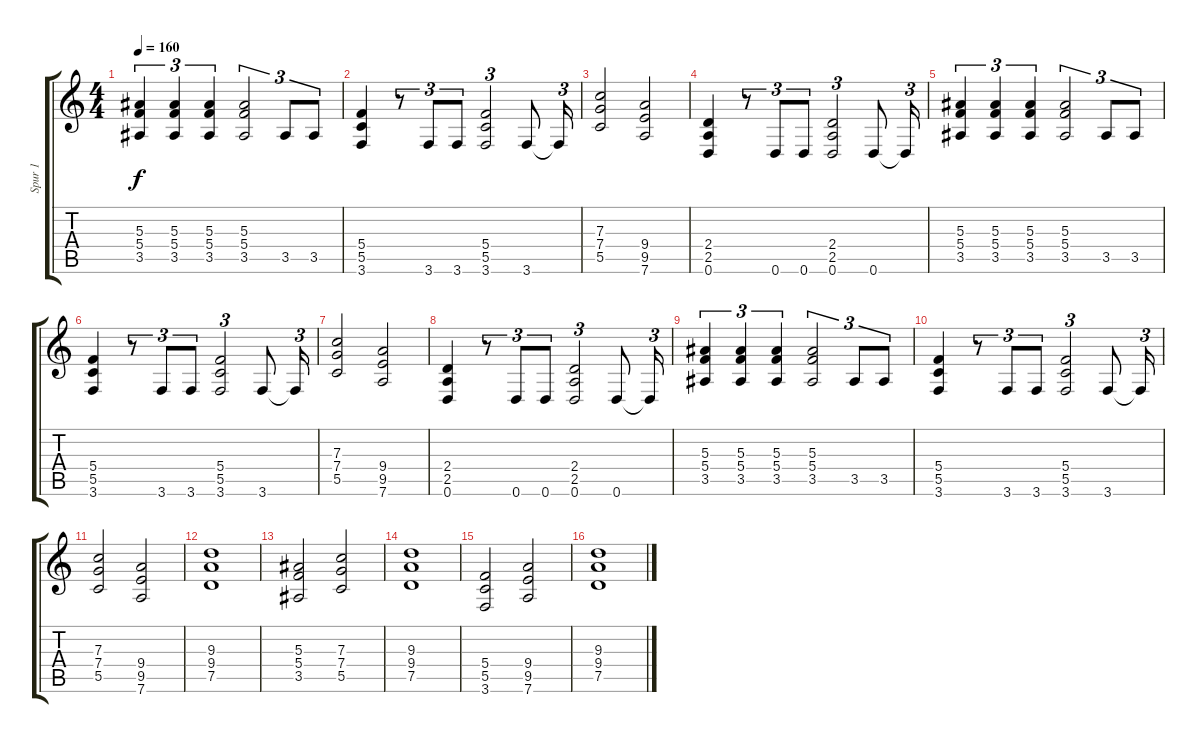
\track ("Spur 1" "Spur 1") {instrument distortionguitar}
\staff {score tabs}
\tuning (D4 A3 F3 C3 G2 D2) {hide}
\ts (4 4)
\tempo 160
\clef g2
\ks c
(5.3 5.4 3.5).4{tu (3 2) dy f} (5.3 5.4 3.5).4{tu (3 2)} (5.3 5.4 3.5).4{tu (3 2)} (5.3 5.4 3.5).2{tu (3 2)} 3.5.8{tu (3 2)} 3.5.8{tu (3 2)} |
(5.4 5.5 3.6).4 r.8{tu (3 2)} 3.6.8{tu (3 2)} 3.6.8{tu (3 2)} (5.4 5.5 3.6).2{tu (3 2)} 3.6.8 3.6{t}.16{tu (3 2)} |
(7.3 7.4 5.5).2 (9.4 9.5 7.6).2 |
(2.4 2.5 0.6).4 r.8{tu (3 2)} 0.6.8{tu (3 2)} 0.6.8{tu (3 2)} (2.4 2.5 0.6).2{tu (3 2)} 0.6.8 0.6{t}.16{tu (3 2)} |
(5.3 5.4 3.5).4{tu (3 2)} (5.3 5.4 3.5).4{tu (3 2)} (5.3 5.4 3.5).4{tu (3 2)} (5.3 5.4 3.5).2{tu (3 2)} 3.5.8{tu (3 2)} 3.5.8{tu (3 2)} |
(5.4 5.5 3.6).4 r.8{tu (3 2)} 3.6.8{tu (3 2)} 3.6.8{tu (3 2)} (5.4 5.5 3.6).2{tu (3 2)} 3.6.8 3.6{t}.16{tu (3 2)} |
(7.3 7.4 5.5).2 (9.4 9.5 7.6).2 |
(2.4 2.5 0.6).4 r.8{tu (3 2)} 0.6.8{tu (3 2)} 0.6.8{tu (3 2)} (2.4 2.5 0.6).2{tu (3 2)} 0.6.8 0.6{t}.16{tu (3 2)} |
(5.3 5.4 3.5).4{tu (3 2)} (5.3 5.4 3.5).4{tu (3 2)} (5.3 5.4 3.5).4{tu (3 2)} (5.3 5.4 3.5).2{tu (3 2)} 3.5.8{tu (3 2)} 3.5.8{tu (3 2)} |
(5.4 5.5 3.6).4 r.8{tu (3 2)} 3.6.8{tu (3 2)} 3.6.8{tu (3 2)} (5.4 5.5 3.6).2{tu (3 2)} 3.6.8 3.6{t}.16{tu (3 2)} |
(7.3 7.4 5.5).2 (9.4 9.5 7.6).2 |
(9.3 9.4 7.5).1 |
(5.3 5.4 3.5).2 (7.3 7.4 5.5).2 |
(9.3 9.4 7.5).1 |
(5.4 5.5 3.6).2 (9.4 9.5 7.6).2 |
(9.3 9.4 7.5).1
